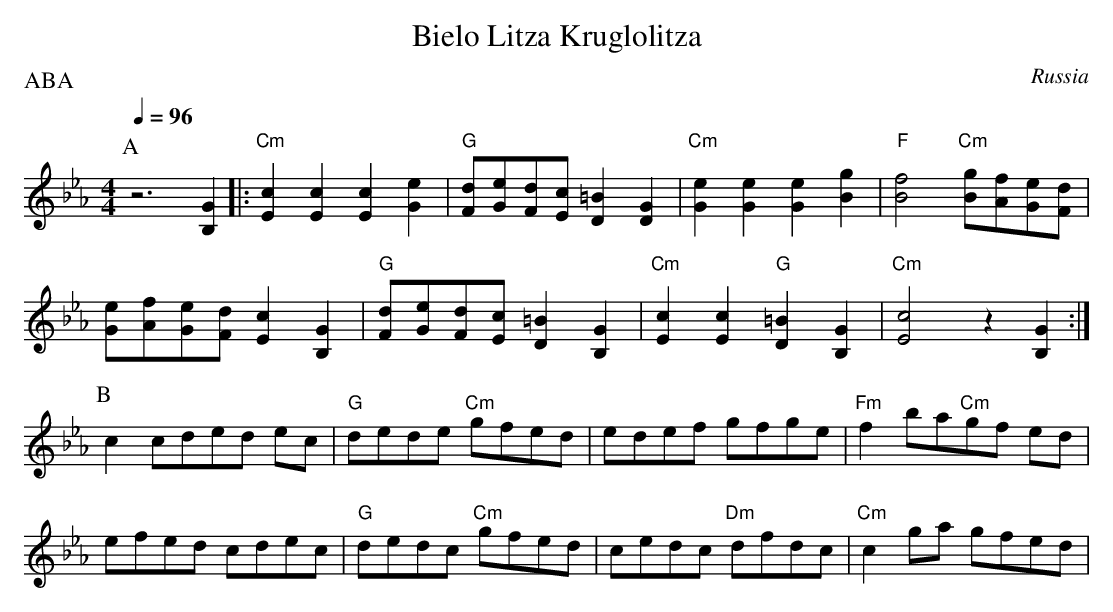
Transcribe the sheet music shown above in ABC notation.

X:1
T:Bielo Litza Kruglolitza
O:Russia
P:ABA
L:1/8
M:4/4
K:Cm
Q:1/4=96
P:A
z6 [B,2G2]|:"Cm"[E2c2] [E2c2] [E2c2] [G2e2]|\
 "G"[Fd][Ge][Fd][Ec] [D2=B2] [D2G2]|\
 "Cm"[G2e2] [G2e2] [G2e2] [B2g2]| "F"[B4f4] "Cm" [Bg][Af][Ge][Fd]|
 [Ge][Af][Ge][Fd] [E2c2] [B,2G2]| "G"[Fd][Ge][Fd][Ec] [D2=B2] [B,2G2]|\
"Cm"[E2c2] [E2c2] "G"[D2=B2] [B,2G2]|\
 "Cm"[E4c4] z2 [B,2G2] :|
P:B
c2 cded ec| "G"dede "Cm"gfed| edef gfge| "Fm"f2 ba"Cm"gf ed|
efed cdec| "G"dedc "Cm"gfed| cedc "Dm"dfdc| "Cm"c2 ga gfed|
